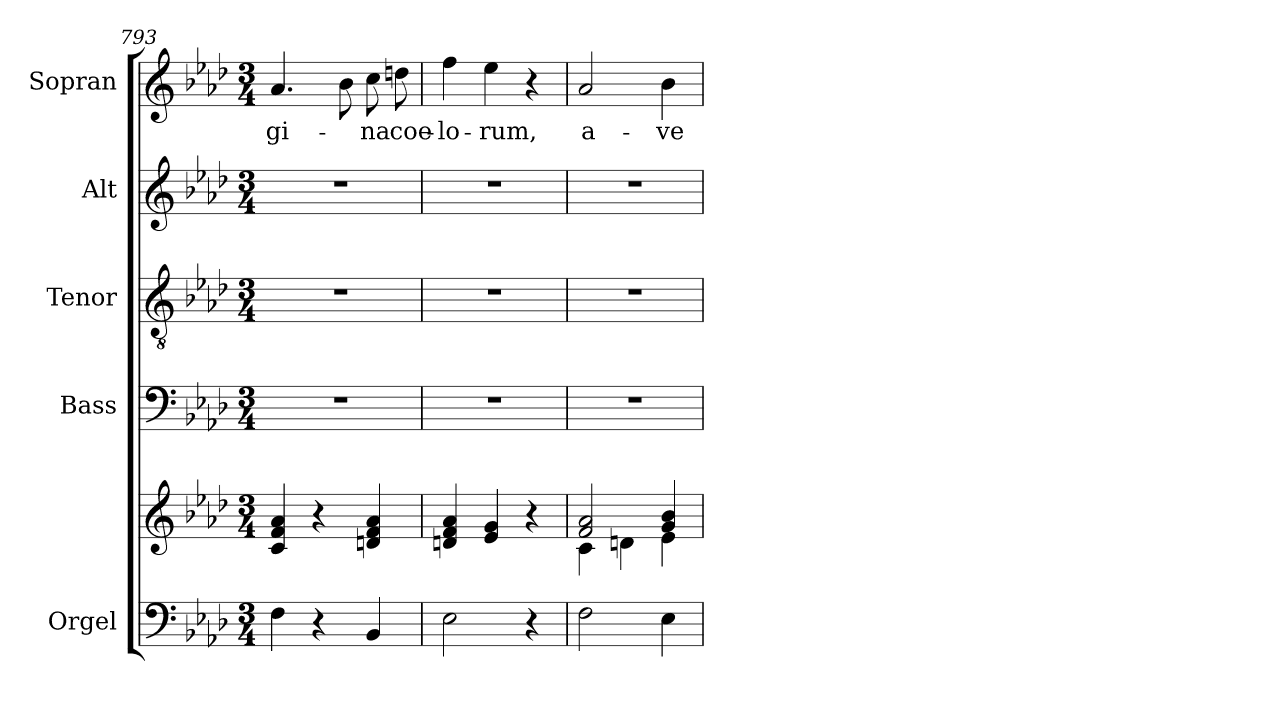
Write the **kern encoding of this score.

**kern	**kern	**kern	**kern	**kern	**kern	**text
*part5	*part5	*part4	*part3	*part2	*part1	*part1
*staff6	*staff5	*staff4	*staff3	*staff2	*staff1	*staff1
*I"Orgel	*	*I"Bass	*I"Tenor	*I"Alt	*I"Sopran	*
*I'Org.	*	*I'B.	*I'T.	*I'A.	*I'S.	*
*clefF4	*clefG2	*clefF4	*clefGv2	*clefG2	*clefG2	*
*k[b-e-a-d-]	*k[b-e-a-d-]	*k[b-e-a-d-]	*k[b-e-a-d-]	*k[b-e-a-d-]	*k[b-e-a-d-]	*
*A-:	*A-:	*A-:	*A-:	*A-:	*A-:	*
*M3/4	*M3/4	*M3/4	*M3/4	*M3/4	*M3/4	*
=793	=793	=793	=793	=793	=793	=793
!	!	!	!	!	!	!LO:LY:b
4F\	4c/ 4f/ 4a-/	2.r	2.r	2.r	4.a-/	-gi-
4r	4r	.	.	.	.	.
.	.	.	.	.	8b-\	.
!	!	!	!	!	!	!LO:LY:b
4BB-/	4dn/ 4f/ 4a-/	.	.	.	8cc\	-na
!	!	!	!	!	!	!LO:LY:b
.	.	.	.	.	8ddn\	coe-
=794	=794	=794	=794	=794	=794	=794
!	!	!	!	!	!	!LO:LY:b
2E-\	4dn/ 4f/ 4a-/	2.r	2.r	2.r	4ff\	-lo-
!	!	!	!	!	!	!LO:LY:b
.	4e-/ 4g/	.	.	.	4ee-\	-rum,
4r	4r	.	.	.	4r	.
=795	=795	=795	=795	=795	=795	=795
*	*^	*	*	*	*	*
!	!	!	!	!	!	!	!LO:LY:b
2F\	2f/ 2a-/	4c\	2.r	2.r	2.r	2a-/	a-
.	.	4dn\	.	.	.	.	.
!	!	!	!	!	!	!	!LO:LY:b
4E-\	4g/ 4b-/	4e-\	.	.	.	4b-\	-ve
*	*v	*v	*	*	*	*	*
=	=	=	=	=	=	=
*-	*-	*-	*-	*-	*-	*-
